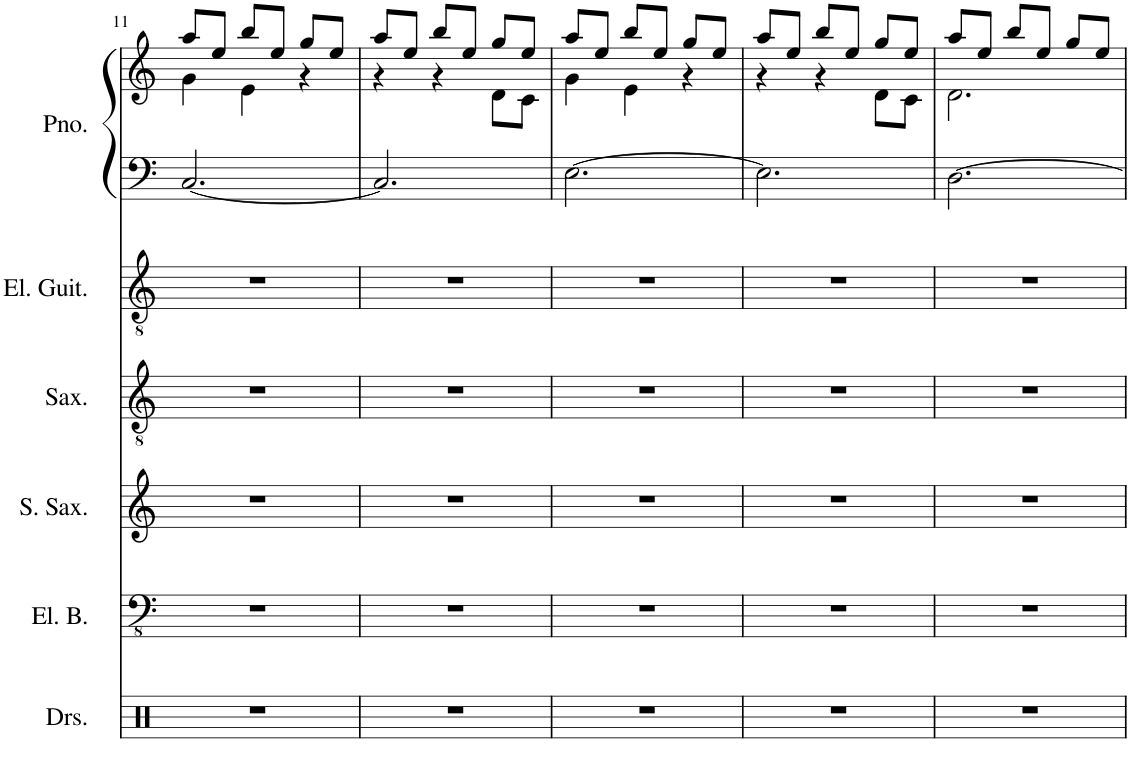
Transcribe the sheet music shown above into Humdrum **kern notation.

**kern	**kern	**kern	**kern	**kern	**kern	**kern
*part6	*part5	*part4	*part3	*part2	*part1	*part1
*staff7	*staff6	*staff5	*staff4	*staff3	*staff2	*staff1
*I"Drumset	*I"Electric Bass	*I"Soprano Saxophone	*I"Saxophone	*I"Electric Guitar	*I"Piano	*
*I'Drs.	*I'El. B.	*I'S. Sax.	*I'Sax.	*I'El. Guit.	*I'Pno.	*
!!LO:PB:g=z
*clefX	*clefFv4	*clefG2	*clefGv2	*clefGv2	*clefF4	*clefG2
*	*	*ITrd1c2	*ITrd8c14	*	*	*
*k[]	*k[]	*k[]	*k[]	*k[]	*k[]	*k[]
*M3/4	*M3/4	*M3/4	*M3/4	*M3/4	*M3/4	*M3/4
=11	=11	=11	=11	=11	=11	=11
*	*	*	*	*	*	*^
2.r	2.r	2.r	2.r	2.r	[2.C/	8aa/L	4g\
.	.	.	.	.	.	8ee/J	.
.	.	.	.	.	.	8bb/L	4e\
.	.	.	.	.	.	8ee/J	.
.	.	.	.	.	.	8gg/L	4r
.	.	.	.	.	.	8ee/J	.
=12	=12	=12	=12	=12	=12	=12	=12
2.r	2.r	2.r	2.r	2.r	2.C/]	8aa/L	4r
.	.	.	.	.	.	8ee/J	.
.	.	.	.	.	.	8bb/L	4r
.	.	.	.	.	.	8ee/J	.
.	.	.	.	.	.	8gg/L	8d\L
.	.	.	.	.	.	8ee/J	8c\J
=13	=13	=13	=13	=13	=13	=13	=13
2.r	2.r	2.r	2.r	2.r	[2.E\	8aa/L	4g\
.	.	.	.	.	.	8ee/J	.
.	.	.	.	.	.	8bb/L	4e\
.	.	.	.	.	.	8ee/J	.
.	.	.	.	.	.	8gg/L	4r
.	.	.	.	.	.	8ee/J	.
=14	=14	=14	=14	=14	=14	=14	=14
2.r	2.r	2.r	2.r	2.r	2.E\]	8aa/L	4r
.	.	.	.	.	.	8ee/J	.
.	.	.	.	.	.	8bb/L	4r
.	.	.	.	.	.	8ee/J	.
.	.	.	.	.	.	8gg/L	8d\L
.	.	.	.	.	.	8ee/J	8c\J
=15	=15	=15	=15	=15	=15	=15	=15
2.r	2.r	2.r	2.r	2.r	[2.D\	8aa/L	2.d\
.	.	.	.	.	.	8ee/J	.
.	.	.	.	.	.	8bb/L	.
.	.	.	.	.	.	8ee/J	.
.	.	.	.	.	.	8gg/L	.
.	.	.	.	.	.	8ee/J	.
*	*	*	*	*	*	*v	*v
=	=	=	=	=	=	=
*-	*-	*-	*-	*-	*-	*-
